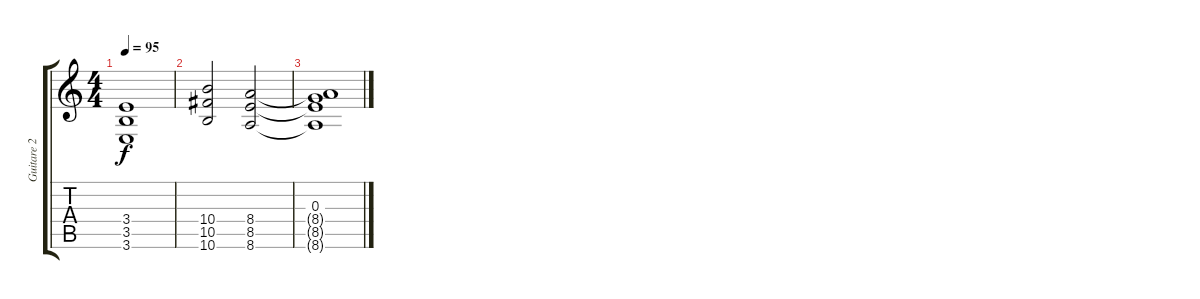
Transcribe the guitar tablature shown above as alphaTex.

\track ("Guitare 2" "Guitare 2") {instrument distortionguitar}
\staff {score tabs}
\tuning (E4 B3 G3 Db3 Ab2 Db2) {hide}
\ts (4 4)
\tempo 95
\clef g2
\ks c
(3.4 3.5 3.6).1{dy f} |
(10.4 10.5 10.6).2 (8.4 8.5 8.6).2 |
(0.3 8.4{t} 8.5{t} 8.6{t}).1
